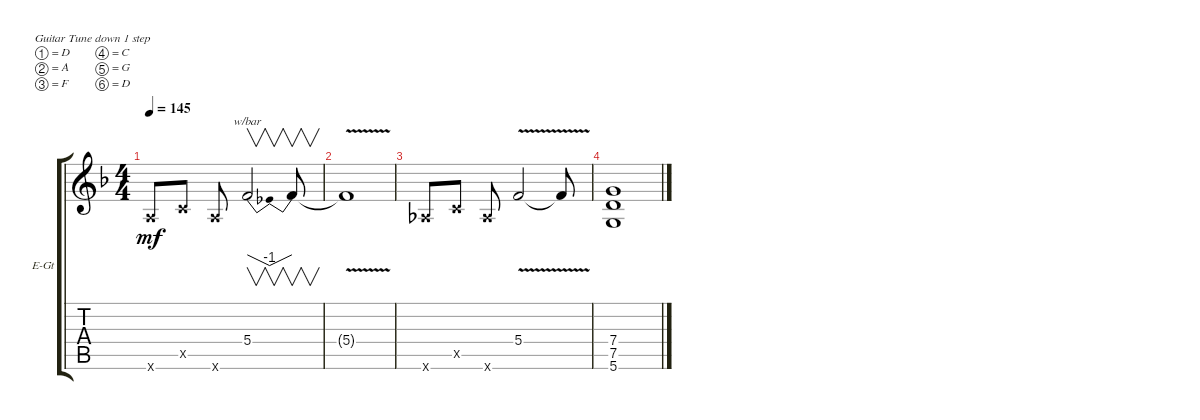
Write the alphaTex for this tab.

\defaultSystemsLayout 4
\bracketExtendMode groupsimilarinstruments
\firstSystemTrackNameOrientation horizontal
\otherSystemsTrackNameOrientation horizontal
\track ("Rithm Guitar 2" "E-Gt") {instrument distortionguitar}
\staff {score tabs}
\tuning (D4 A3 F3 C3 G2 D2)
\ts (4 4)
\tempo 145
\clef g2
\ks dminor
7.6{x}.8{dy mf} 5.5{x}.8 7.6{x}.8 5.4.2{v tbe (dip default 10.2 0 22.8 -4 23.4 -4 41.4 0)} 5.4{t}.8{v} |
5.4{v t}.1 |
6.6{x}.8 5.5{x}.8 6.6{x}.8 5.4{v}.2 5.4{v t}.8 |
(5.6 7.5 7.4).1
